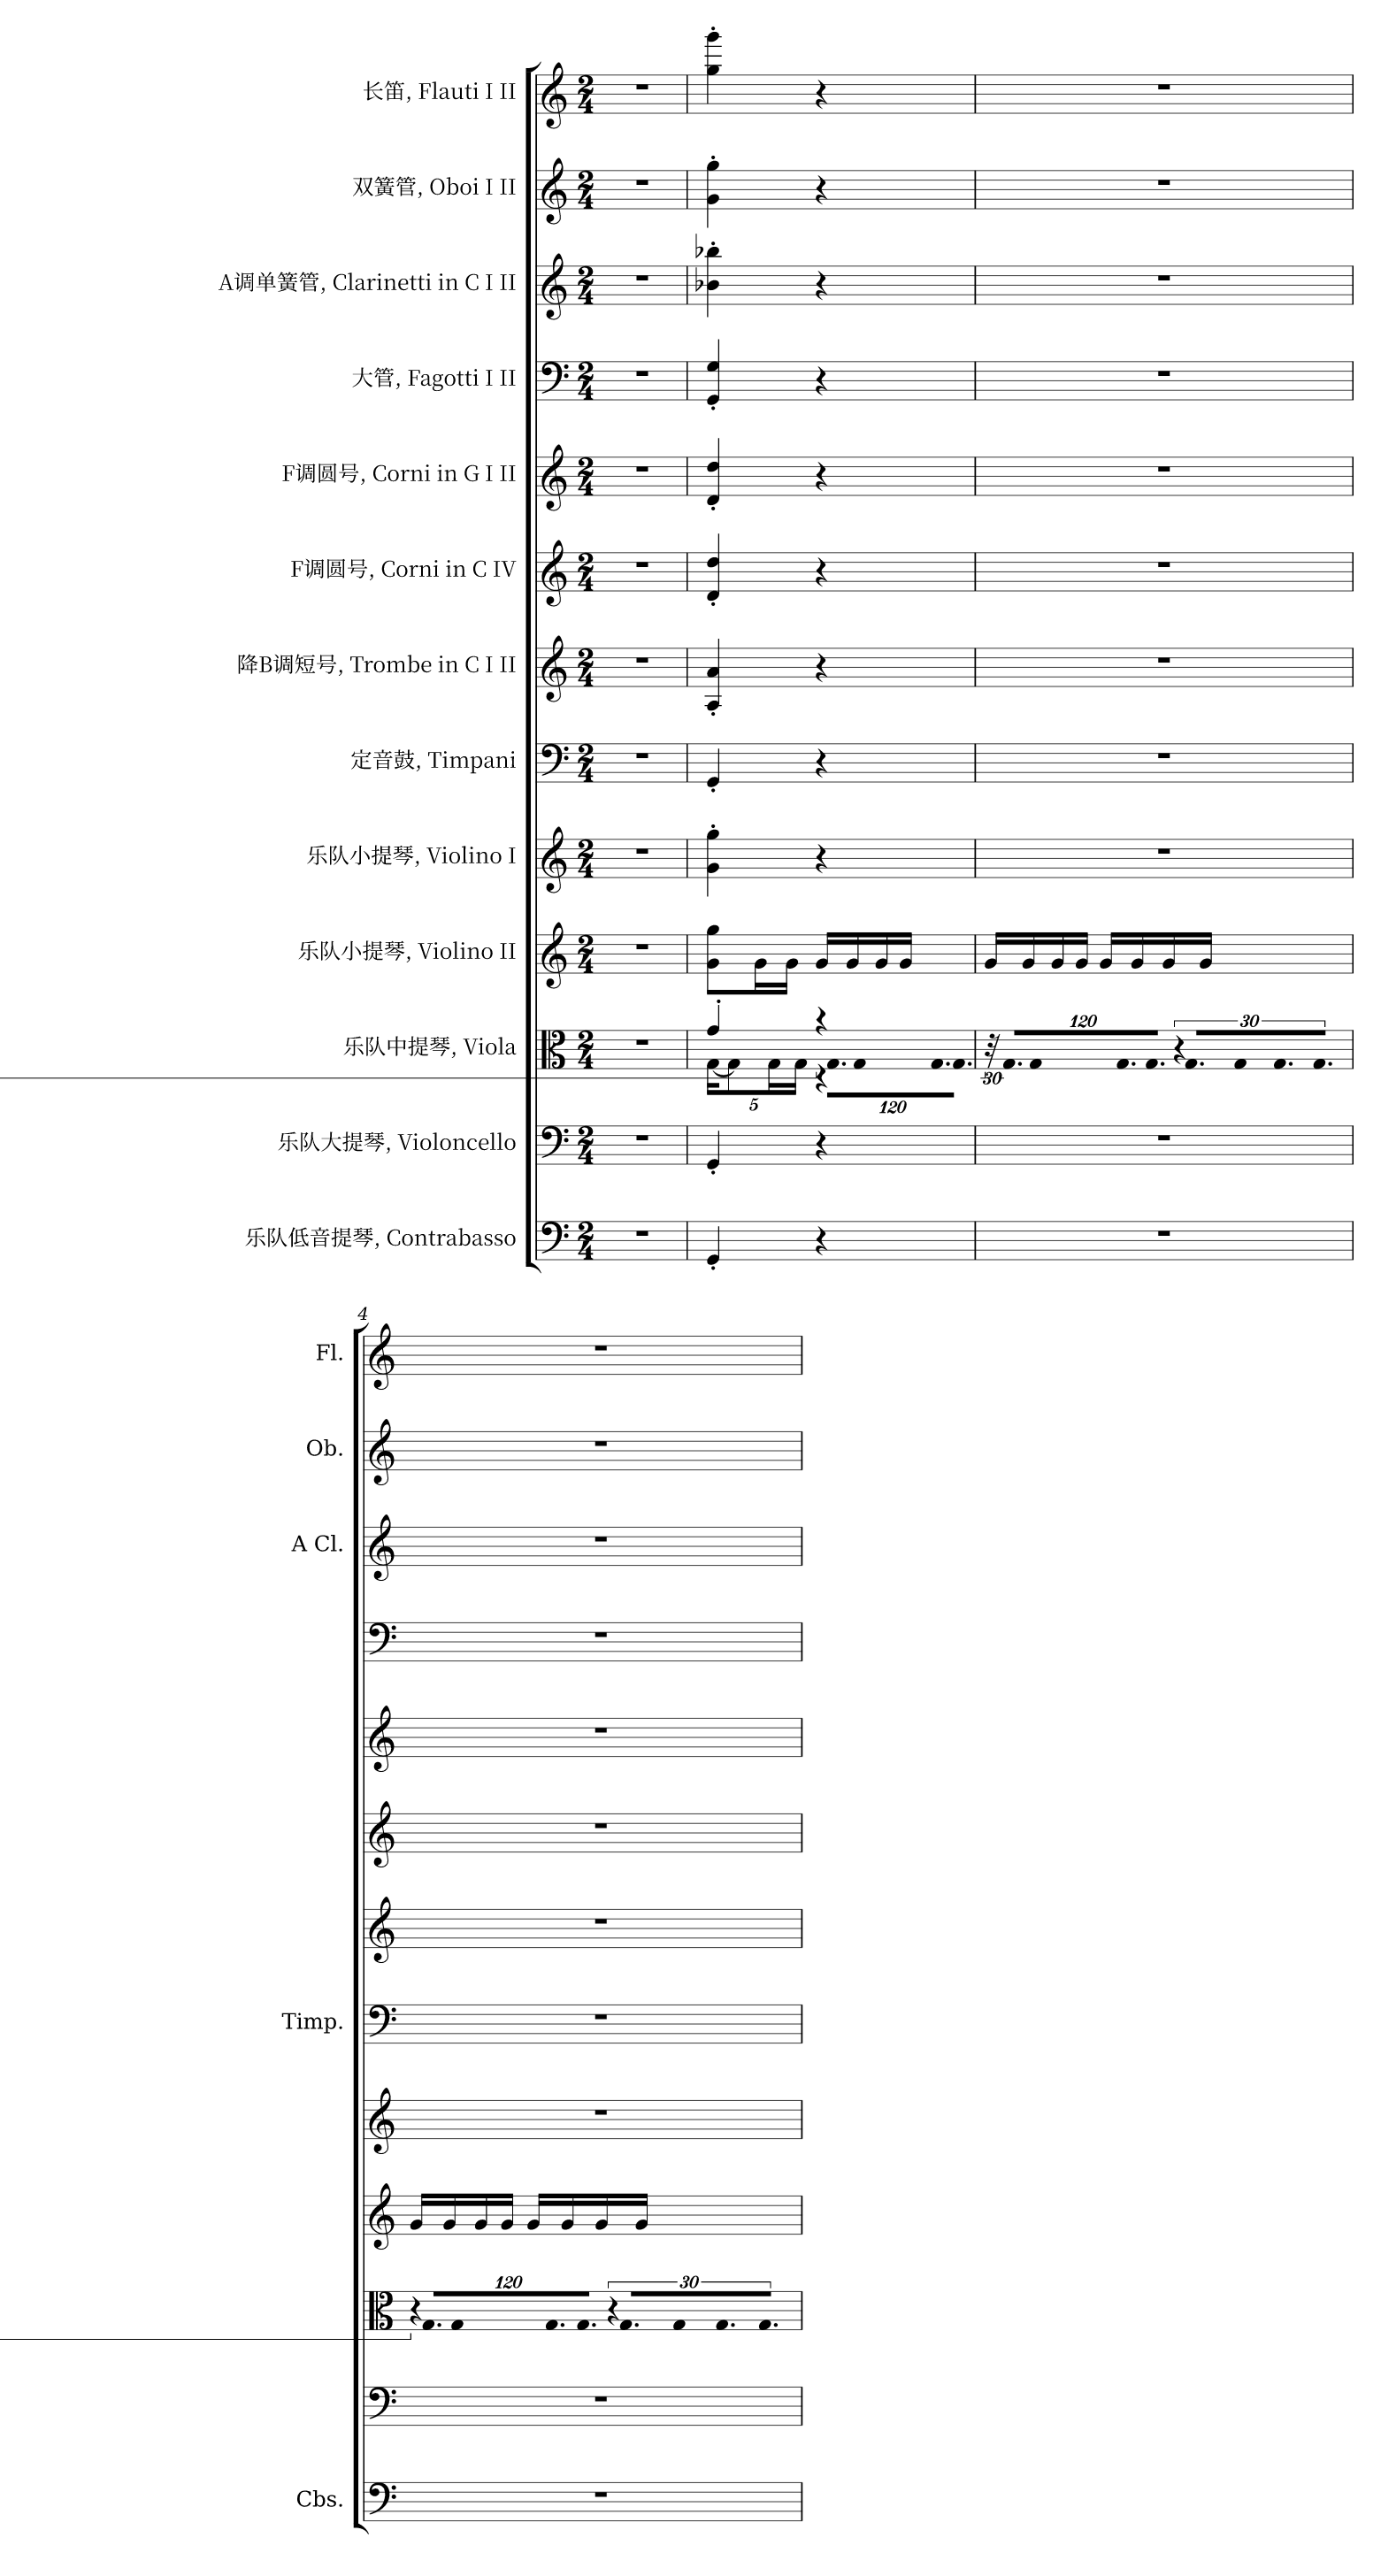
**kern	**kern	**kern	**kern	**kern	**kern	**kern	**kern	**kern	**kern	**kern	**kern	**kern
*part13	*part12	*part11	*part10	*part9	*part8	*part7	*part6	*part5	*part4	*part3	*part2	*part1
*staff13	*staff12	*staff11	*staff10	*staff9	*staff8	*staff7	*staff6	*staff5	*staff4	*staff3	*staff2	*staff1
*I"乐队低音提琴, Contrabasso	*I"乐队大提琴, Violoncello	*I"乐队中提琴, Viola	*I"乐队小提琴, Violino II	*I"乐队小提琴, Violino I	*I"定音鼓, Timpani	*I"降B调短号, Trombe in C I II	*I"F调圆号, Corni in C IV	*I"F调圆号, Corni in G I II	*I"大管, Fagotti I II	*I"A调单簧管, Clarinetti in C I II	*I"双簧管, Oboi I II	*I"长笛, Flauti I II
*I'Cbs.	*	*	*	*	*I'Timp.	*	*	*	*	*I'A Cl.	*I'Ob.	*I'Fl.
*clefF4	*clefF4	*clefC3	*clefG2	*clefG2	*clefF4	*clefG2	*clefG2	*clefG2	*clefF4	*clefG2	*clefG2	*clefG2
*ITrd7c12	*	*	*	*	*	*ITrd1c2	*ITrd4c7	*ITrd4c7	*	*ITrd2c3	*	*
*k[]	*k[]	*k[]	*k[]	*k[]	*k[]	*k[b-e-]	*k[b-]	*k[b-]	*k[]	*k[f#c#g#]	*k[]	*k[]
*M2/4	*M2/4	*M2/4	*M2/4	*M2/4	*M2/4	*M2/4	*M2/4	*M2/4	*M2/4	*M2/4	*M2/4	*M2/4
*MM130	*MM130	*MM130	*MM130	*MM130	*MM130	*MM130	*MM130	*MM130	*MM130	*MM130	*MM130	*MM130
=1	=1	=1	=1	=1	=1	=1	=1	=1	=1	=1	=1	=1
2r	2r	2r	2r	2r	2r	2r	2r	2r	2r	2r	2r	2r
=2	=2	=2	=2	=2	=2	=2	=2	=2	=2	=2	=2	=2
*	*	*^	*	*	*	*	*	*	*	*	*	*
*	*	*	*Xbrackettup	*	*	*	*	*	*	*	*	*	*
4GGG'/	4GG'/	4g'/	[20G\KL	8g\ 8gg\L	4g\' 4gg\'	4GG'/	4G/' 4g/'	4G/' 4g/'	4G/' 4g/'	4GG/' 4G/'	4gn\' 4ggn\'	4g\' 4gg\'	4gg\' 4ggg\'
.	.	.	10G\]	.	.	.	.	.	.	.	.	.	.
.	.	.	.	16g\L	.	.	.	.	.	.	.	.	.
.	.	.	20G\L	.	.	.	.	.	.	.	.	.	.
.	.	.	.	16g\JJ	.	.	.	.	.	.	.	.	.
.	.	.	20G\JJ	.	.	.	.	.	.	.	.	.	.
*	*	*	*brackettup	*	*	*	*	*	*	*	*	*	*
!	!	!	!LO:N:vis=64	!	!	!	!	!	!	!	!	!	!
4r	4r	4r	960%17r	16g/LL	4r	4r	4r	4r	4r	4r	4r	4r	4r
!	!	!	!LO:N:vis=32.	!	!	!	!	!	!	!	!	!	!
.	.	.	1920%103G\KLL	.	.	.	.	.	.	.	.	.	.
.	.	.	.	16g/	.	.	.	.	.	.	.	.	.
!	!	!	!LO:N:vis=16	!	!	!	!	!	!	!	!	!	!
.	.	.	1920%137G\	.	.	.	.	.	.	.	.	.	.
.	.	.	.	16g/	.	.	.	.	.	.	.	.	.
!	!	!	!LO:N:vis=32.	!	!	!	!	!	!	!	!	!	!
.	.	.	1920%103G\L	.	.	.	.	.	.	.	.	.	.
.	.	.	.	16g/JJ	.	.	.	.	.	.	.	.	.
!	!	!	!LO:N:vis=32.	!	!	!	!	!	!	!	!	!	!
.	.	.	1920%103G\JJJ	.	.	.	.	.	.	.	.	.	.
=3	=3	=3	=3	=3	=3	=3	=3	=3	=3	=3	=3	=3	=3
!	!	!LO:N:vis=64	!	!	!	!	!	!	!	!	!	!	!
*	*	*v	*v	*	*	*	*	*	*	*	*	*	*
2r	2r	960%17r	16g/LL	2r	2r	2r	2r	2r	2r	2r	2r	2r
!	!	!LO:N:vis=32.	!	!	!	!	!	!	!	!	!	!
.	.	1920%103G/KLL	.	.	.	.	.	.	.	.	.	.
.	.	.	16g/	.	.	.	.	.	.	.	.	.
!	!	!LO:N:vis=16	!	!	!	!	!	!	!	!	!	!
.	.	1920%137G/	.	.	.	.	.	.	.	.	.	.
.	.	.	16g/	.	.	.	.	.	.	.	.	.
!	!	!LO:N:vis=32.	!	!	!	!	!	!	!	!	!	!
.	.	1920%103G/L	.	.	.	.	.	.	.	.	.	.
.	.	.	16g/JJ	.	.	.	.	.	.	.	.	.
!	!	!LO:N:vis=32.	!	!	!	!	!	!	!	!	!	!
.	.	1920%103G/JJJ	.	.	.	.	.	.	.	.	.	.
!	!	!LO:N:vis=64	!	!	!	!	!	!	!	!	!	!
.	.	960%17r	16g/LL	.	.	.	.	.	.	.	.	.
!	!	!LO:N:vis=32.	!	!	!	!	!	!	!	!	!	!
.	.	1920%103G/KLL	.	.	.	.	.	.	.	.	.	.
.	.	.	16g/	.	.	.	.	.	.	.	.	.
!	!	!LO:N:vis=16	!	!	!	!	!	!	!	!	!	!
.	.	1920%137G/	.	.	.	.	.	.	.	.	.	.
.	.	.	16g/	.	.	.	.	.	.	.	.	.
!	!	!LO:N:vis=32.	!	!	!	!	!	!	!	!	!	!
.	.	1920%103G/L	.	.	.	.	.	.	.	.	.	.
.	.	.	16g/JJ	.	.	.	.	.	.	.	.	.
!	!	!LO:N:vis=32.	!	!	!	!	!	!	!	!	!	!
.	.	1920%103G/JJJ	.	.	.	.	.	.	.	.	.	.
!!LO:PB:g=z
=4	=4	=4	=4	=4	=4	=4	=4	=4	=4	=4	=4	=4
!	!	!LO:N:vis=64	!	!	!	!	!	!	!	!	!	!
2r	2r	960%17r	16g/LL	2r	2r	2r	2r	2r	2r	2r	2r	2r
!	!	!LO:N:vis=32.	!	!	!	!	!	!	!	!	!	!
.	.	1920%103G/KLL	.	.	.	.	.	.	.	.	.	.
.	.	.	16g/	.	.	.	.	.	.	.	.	.
!	!	!LO:N:vis=16	!	!	!	!	!	!	!	!	!	!
.	.	1920%137G/	.	.	.	.	.	.	.	.	.	.
.	.	.	16g/	.	.	.	.	.	.	.	.	.
!	!	!LO:N:vis=32.	!	!	!	!	!	!	!	!	!	!
.	.	1920%103G/L	.	.	.	.	.	.	.	.	.	.
.	.	.	16g/JJ	.	.	.	.	.	.	.	.	.
!	!	!LO:N:vis=32.	!	!	!	!	!	!	!	!	!	!
.	.	1920%103G/JJJ	.	.	.	.	.	.	.	.	.	.
!	!	!LO:N:vis=64	!	!	!	!	!	!	!	!	!	!
.	.	960%17r	16g/LL	.	.	.	.	.	.	.	.	.
!	!	!LO:N:vis=32.	!	!	!	!	!	!	!	!	!	!
.	.	1920%103G/KLL	.	.	.	.	.	.	.	.	.	.
.	.	.	16g/	.	.	.	.	.	.	.	.	.
!	!	!LO:N:vis=16	!	!	!	!	!	!	!	!	!	!
.	.	1920%137G/	.	.	.	.	.	.	.	.	.	.
.	.	.	16g/	.	.	.	.	.	.	.	.	.
!	!	!LO:N:vis=32.	!	!	!	!	!	!	!	!	!	!
.	.	1920%103G/L	.	.	.	.	.	.	.	.	.	.
.	.	.	16g/JJ	.	.	.	.	.	.	.	.	.
!	!	!LO:N:vis=32.	!	!	!	!	!	!	!	!	!	!
.	.	1920%103G/JJJ	.	.	.	.	.	.	.	.	.	.
=	=	=	=	=	=	=	=	=	=	=	=	=
*-	*-	*-	*-	*-	*-	*-	*-	*-	*-	*-	*-	*-
